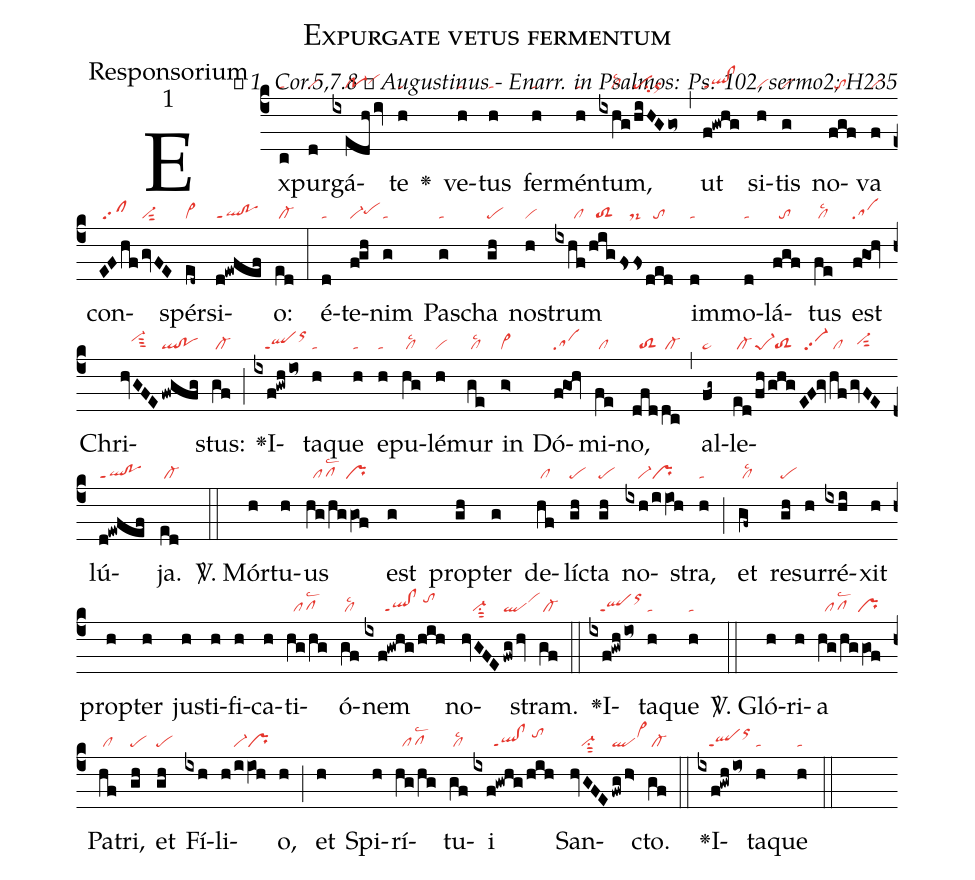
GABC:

name:Expurgate vetus fermentum;
office-part:Responsorium;
mode:1;
commentary:ꝶ 1. Cor.5,7.8 ꝟ Augustinus - Enarr. in Psalmos: Ps. 102, sermo2; H235;
nabc-lines:1;
%%
(c4)Ex(c|ta)pur(d|vi)gá(ixedhiv|////po-1vihh)te(h|ta) <v>\greheightstar</v>()
ve(h|ta)tus(h|ta) fer(h|ta)mén(h|ta)tum,(ixhg|////cllsc2|/hiHGgo~|pesu2or) (,)
ut(f!gwhg|ql!clppt1) si(h|vi)tis(g|vi) no(fgf|//to)va(f|vi) con(EFhf|/sf|gvFE|vi-sut2)spér(ed~|cl~)si(d!ewfef|ql!poppt1)o:(ed|/cl-) (:)
é(d|ta)te(fgh|vi-pehh)nim(g|ta) Pas(g|ta)cha(gh|pe) no(h|vi)strum(ixhf|//////cl|/hig|//toS2|fssded|///ds-///to)
im(d|ta)mo(d|ta)lá(fgf|//to)tus(fe|/cllsc2) est(f!go!hv|sa) Chri(hvGFE|///vi-hisut3|fwgfg|ql!po)stus:(gf|/cl-) (;)

<v>\greheightstar</v>
I(ixf!gwh/io~|///qlppt1orhk)ta(h|ta)que(h|ta)
e(h|ta)pu(hg|/cllsc2)lé(h|vi)mur(ge|/cllsc2) in(g>|vi>) Dó(f!go!hv|sa)mi(fe|/cl)no,(dfd/dc|//toS2//cl-) (,)
al(fg~|pe~)le(ed|/cl-|/fh|pe-1|/ghg|//toS2|EF!gv|//vi-pp2|/hfgvFE|/cl////vi-hhsut2)lú(d!ewfef|ql!poppt1)ja.(ed|/cl-) (::)

<sp>V/</sp>. Mór(h)tu(h)us(hg/hg/gVOf|//pflsc2/pr) est(g)
prop(gh)ter(g) de(hf|/cl)lí(gh|pe)cta(gh|pe) no(ixh/iiVOh|////vi-pr)stra,(h|ta) (;)
et(gf~|/cllsc2) re(gh|pe)sur(h)ré(ixhi)xit(h) prop(h)ter(h)
ju(h)sti(h)fi(h)ca(h)ti(hg/hg|//pflsc2)ó(gf|/cllsc2)nem(ixf!gwhg/hih|//////ql!clppt1/tohj)
no(hvGFE|///vi-su1sut2|fwghv|qlvihj)stram.(gf|/cl-) (::)

<v>\greheightstar</v> I(ixf!gwh/io~|///qlppt1orhk)ta(h|ta)que(h|ta) (::)

<sp>V/</sp>.
Gló(h)ri(h)a(hg/hg/gVOf|//pflsc2/pr) Pa(hf|/cl)tri,(gh|pe) et(gh|pe) Fí(ixh)li(h/iiVOh|////vi-pr)o,(h) (;)
et(h) Spi(h)rí(hg/hg|//pflsc2)tu(gf|/cllsc2)i(ixf!gwhg/hih|//////ql!clppt1/tohj)
San(hvGFE|///vi-su1sut2|fwgh>|qlvi>hj)cto.(gf|/cl-) (::)

<v>\greheightstar</v>
I(ixf!gwh/io~|///qlppt1orhk)ta(h|ta)que(h|ta) (::)
